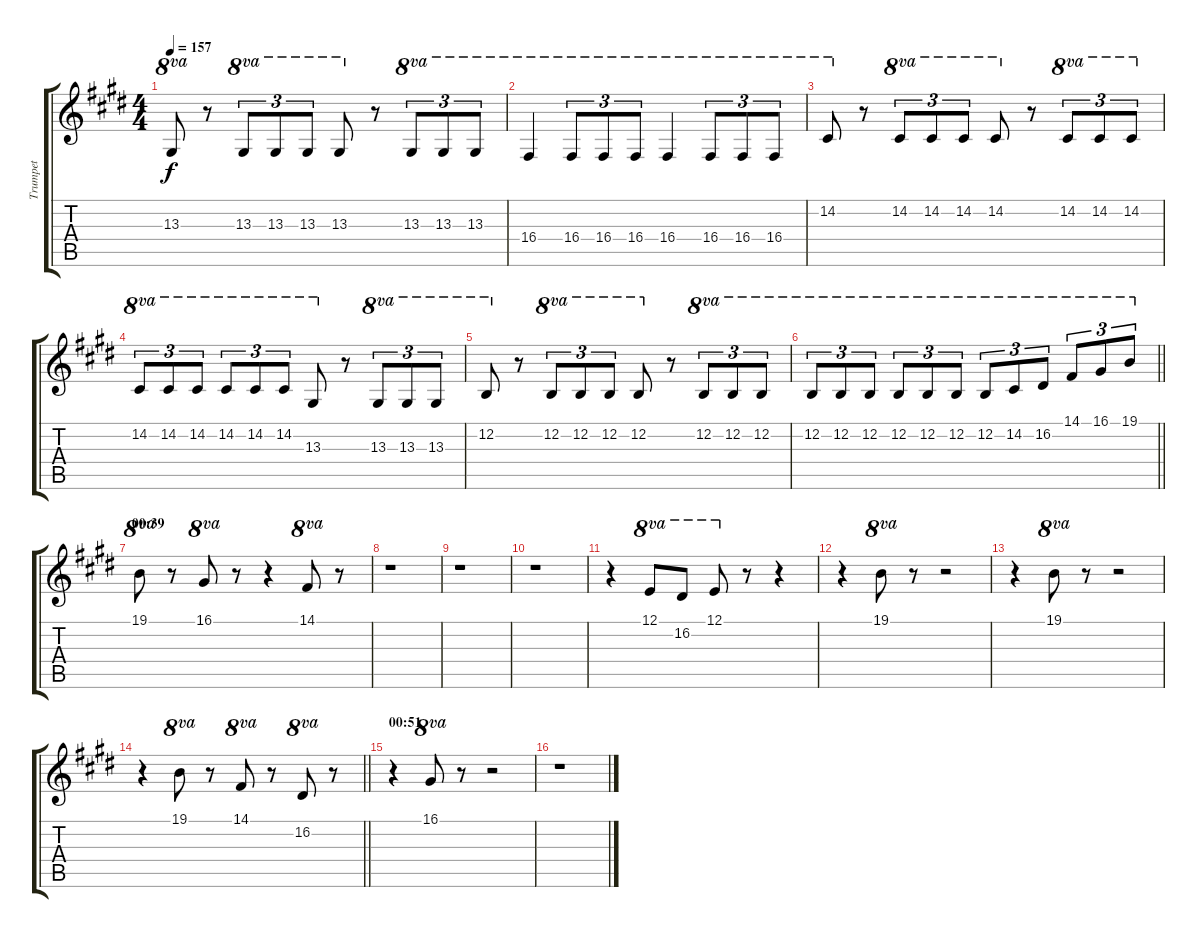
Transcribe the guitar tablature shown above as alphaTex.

\track ("Trumpet" "Trumpet") {instrument trumpet}
\staff {score tabs}
\tuning (E4 B3 G3 D3 A2 E2) {hide}
\ts (4 4)
\tempo 157
\clef g2
\ks e
13.3.8{ot 8va dy f} r.8 13.3.8{tu (3 2) ot 8va} 13.3.8{tu (3 2) ot 8va} 13.3.8{tu (3 2) ot 8va} 13.3.8{ot 8va} r.8 13.3.8{tu (3 2) ot 8va} 13.3.8{tu (3 2) ot 8va} 13.3.8{tu (3 2) ot 8va} |
\ks c#minor
16.4.4{ot 8va} 16.4.8{tu (3 2) ot 8va} 16.4.8{tu (3 2) ot 8va} 16.4.8{tu (3 2) ot 8va} 16.4.4{ot 8va} 16.4.8{tu (3 2) ot 8va} 16.4.8{tu (3 2) ot 8va} 16.4.8{tu (3 2) ot 8va} |
14.2.8{ot 8va} r.8 14.2.8{tu (3 2) ot 8va} 14.2.8{tu (3 2) ot 8va} 14.2.8{tu (3 2) ot 8va} 14.2.8{ot 8va} r.8 14.2.8{tu (3 2) ot 8va} 14.2.8{tu (3 2) ot 8va} 14.2.8{tu (3 2) ot 8va} |
14.2.8{tu (3 2) ot 8va} 14.2.8{tu (3 2) ot 8va} 14.2.8{tu (3 2) ot 8va} 14.2.8{tu (3 2) ot 8va} 14.2.8{tu (3 2) ot 8va} 14.2.8{tu (3 2) ot 8va} 13.3.8{ot 8va} r.8 13.3.8{tu (3 2) ot 8va} 13.3.8{tu (3 2) ot 8va} 13.3.8{tu (3 2) ot 8va} |
\ks e
12.2.8{ot 8va} r.8 12.2.8{tu (3 2) ot 8va} 12.2.8{tu (3 2) ot 8va} 12.2.8{tu (3 2) ot 8va} 12.2.8{ot 8va} r.8 12.2.8{tu (3 2) ot 8va} 12.2.8{tu (3 2) ot 8va} 12.2.8{tu (3 2) ot 8va} |
\barLineRight lightlight
\ks c#minor
12.2.8{tu (3 2) ot 8va} 12.2.8{tu (3 2) ot 8va} 12.2.8{tu (3 2) ot 8va} 12.2.8{tu (3 2) ot 8va} 12.2.8{tu (3 2) ot 8va} 12.2.8{tu (3 2) ot 8va} 12.2.8{tu (3 2) ot 8va} 14.2.8{tu (3 2) ot 8va} 16.2.8{tu (3 2) ot 8va} 14.1.8{tu (3 2) ot 8va} 16.1.8{tu (3 2) ot 8va} 19.1.8{tu (3 2) ot 8va} |
\section ("" "00:39")
19.1.8{ot 8va} r.8 16.1.8{ot 8va} r.8 r.4 14.1.8{ot 8va} r.8 |
r.1 |
\ks e
r.1 |
\ks c#minor
r.1 |
r.4 12.1.8{ot 8va} 16.2.8{ot 8va} 12.1.8{ot 8va} r.8 r.4 |
r.4 19.1.8{ot 8va} r.8 r.2 |
\ks e
r.4 19.1.8{ot 8va} r.8 r.2 |
\barLineRight lightlight
\ks c#minor
r.4 19.1.8{ot 8va} r.8 14.1.8{ot 8va} r.8 16.2.8{ot 8va} r.8 |
\section ("" "00:51")
r.4 16.1.8{ot 8va} r.8 r.2 |
r.1
